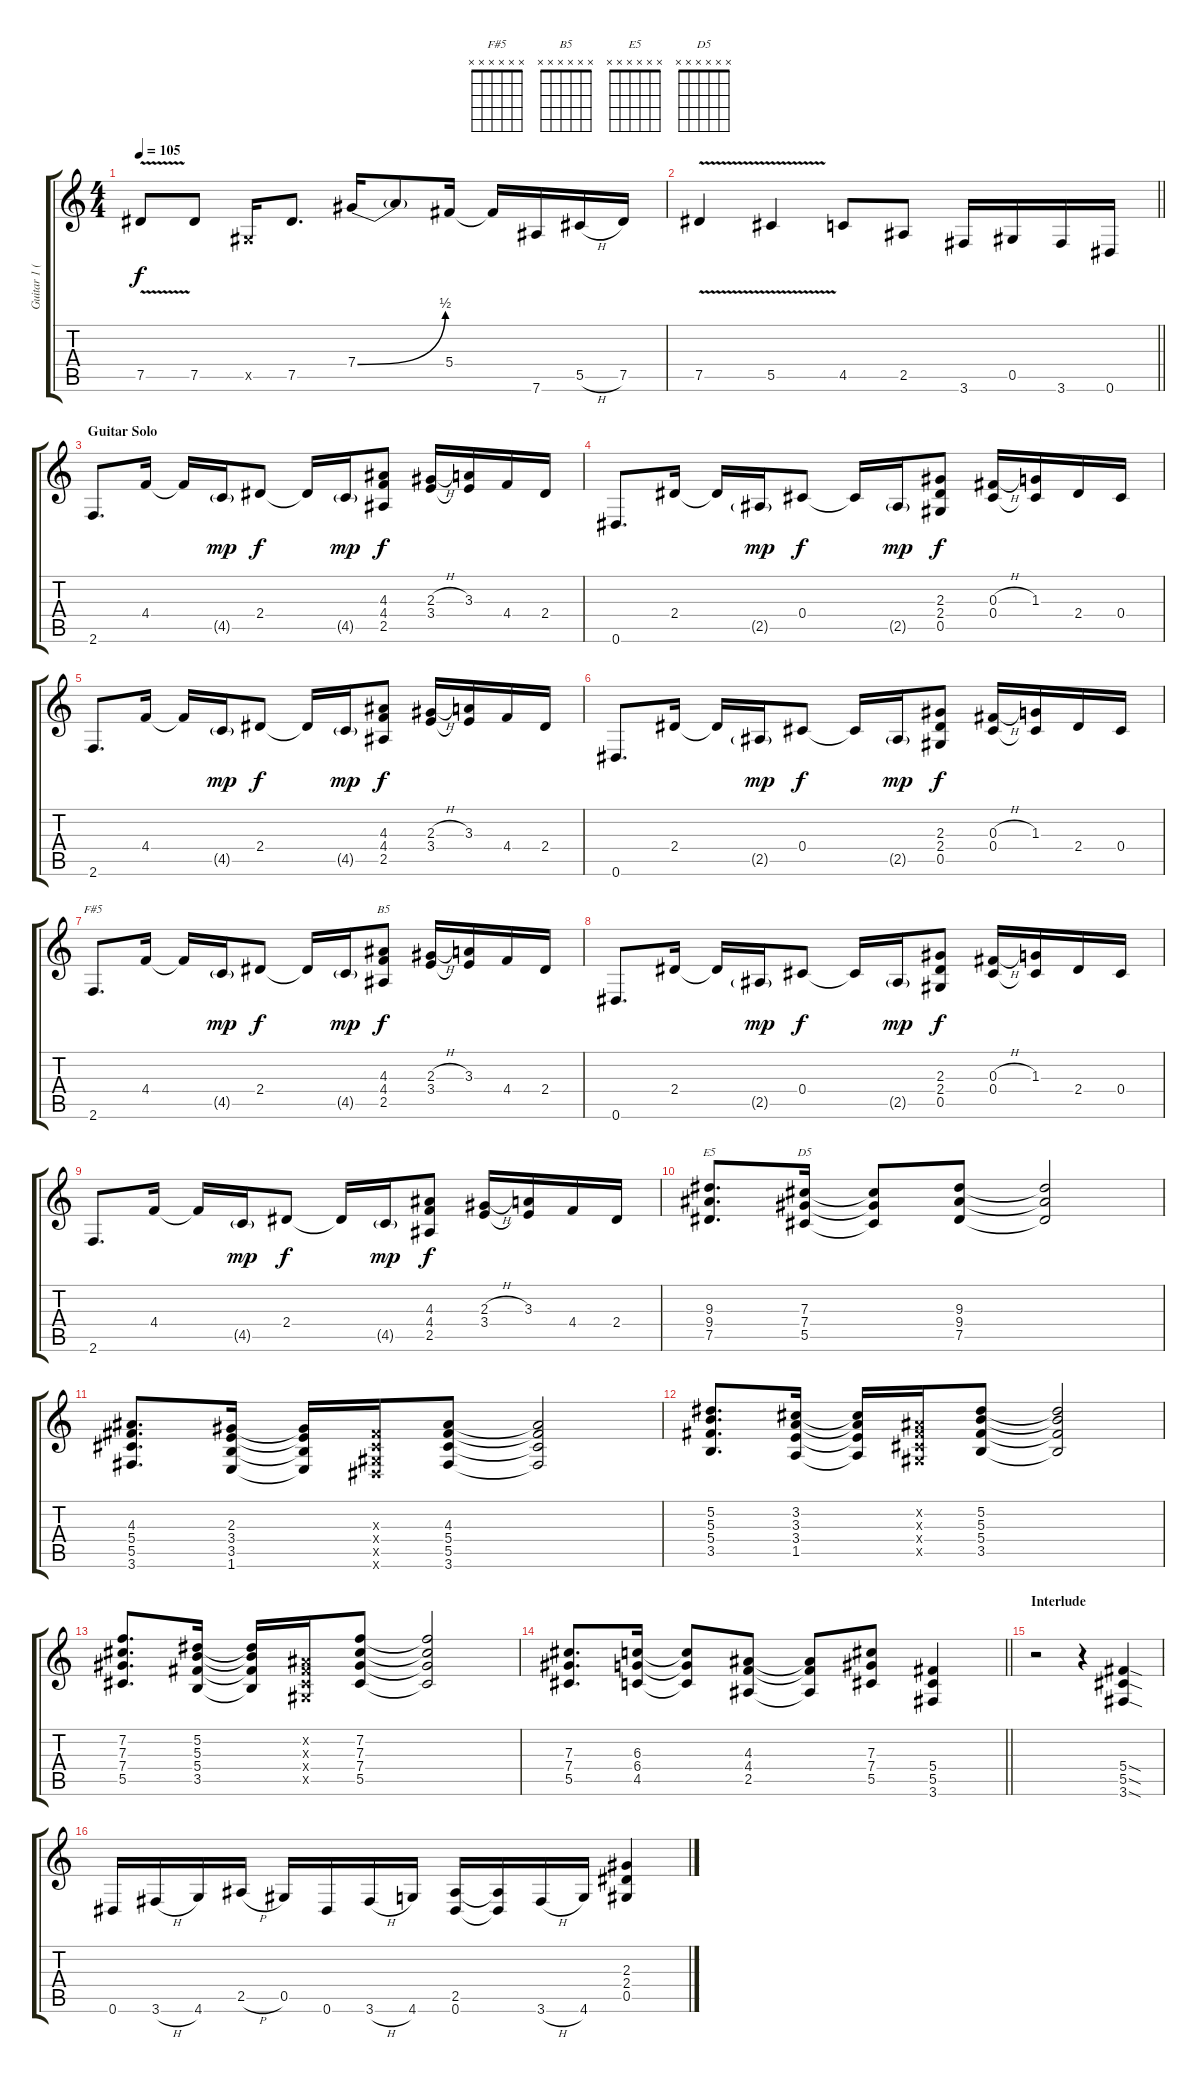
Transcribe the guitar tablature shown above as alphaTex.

\track ("Guitar 1 (Izzy)" "Guitar 1 (") {instrument distortionguitar}
\staff {score tabs}
\tuning (Eb4 Bb3 Gb3 Db3 Ab2 Eb2) {hide}
\chord ("F#5" x x x x x x)
\chord ("B5" x x x x x x)
\chord ("E5" x x x x x x)
\chord ("D5" x x x x x x)
\ts (4 4)
\tempo 105
\clef g2
\ks c
7.5{v}.8{dy f} 7.5.8 0.5{x}.16 7.5.8{d} 7.4{be (bend 0 0 60 2)}.16 7.4{t}.8 5.4.16 5.4{t}.16 7.6.16 5.5{h}.16 7.5.16 |
\barLineRight lightlight
7.5{v}.4 5.5{v}.4 4.5.8 2.5.8 3.6.16 0.5.16 3.6.16 0.6.16 |
\section ("" "Guitar Solo")
2.6.8{d} 4.4.16 4.4{t}.16 4.5{g}.16{dy mp} 2.4.8{dy f} 2.4{t}.16 4.5{g}.16{dy mp} (4.3 4.4 2.5).8{dy f} (2.3{h} 3.4).16 (3.3 3.4{t}).16 4.4.16 2.4.16 |
0.6.8{d} 2.4.16 2.4{t}.16 2.5{g}.16{dy mp} 0.4.8{dy f} 0.4{t}.16 2.5{g}.16{dy mp} (2.3 2.4 0.5).8{dy f} (0.3{h} 0.4).16 (1.3 0.4{t}).16 2.4.16 0.4.16 |
2.6.8{d} 4.4.16 4.4{t}.16 4.5{g}.16{dy mp} 2.4.8{dy f} 2.4{t}.16 4.5{g}.16{dy mp} (4.3 4.4 2.5).8{dy f} (2.3{h} 3.4).16 (3.3 3.4{t}).16 4.4.16 2.4.16 |
0.6.8{d} 2.4.16 2.4{t}.16 2.5{g}.16{dy mp} 0.4.8{dy f} 0.4{t}.16 2.5{g}.16{dy mp} (2.3 2.4 0.5).8{dy f} (0.3{h} 0.4).16 (1.3 0.4{t}).16 2.4.16 0.4.16 |
2.6.8{d ch "F#5"} 4.4.16 4.4{t}.16 4.5{g}.16{dy mp} 2.4.8{dy f} 2.4{t}.16 4.5{g}.16{dy mp} (4.3 4.4 2.5).8{ch "B5" dy f} (2.3{h} 3.4).16 (3.3 3.4{t}).16 4.4.16 2.4.16 |
0.6.8{d} 2.4.16 2.4{t}.16 2.5{g}.16{dy mp} 0.4.8{dy f} 0.4{t}.16 2.5{g}.16{dy mp} (2.3 2.4 0.5).8{dy f} (0.3{h} 0.4).16 (1.3 0.4{t}).16 2.4.16 0.4.16 |
2.6.8{d} 4.4.16 4.4{t}.16 4.5{g}.16{dy mp} 2.4.8{dy f} 2.4{t}.16 4.5{g}.16{dy mp} (4.3 4.4 2.5).8{dy f} (2.3{h} 3.4).16 (3.3 3.4{t}).16 4.4.16 2.4.16 |
(9.3 9.4 7.5).8{d ch "E5"} (7.3 7.4 5.5).16{ch "D5"} (7.3{t} 7.4{t} 5.5{t}).8 (9.3 9.4 7.5).8 (9.3{t} 9.4{t} 7.5{t}).2 |
(4.3 5.4 5.5 3.6).8{d} (2.3 3.4 3.5 1.6).16 (2.3{t} 3.4{t} 3.5{t} 1.6{t}).16 (0.3{x} 0.4{x} 0.5{x} 0.6{x}).16 (4.3 5.4 5.5 3.6).8 (4.3{t} 5.4{t} 5.5{t} 3.6{t}).2 |
(5.2 5.3 5.4 3.5).8{d} (3.2 3.3 3.4 1.5).16 (3.2{t} 3.3{t} 3.4{t} 1.5{t}).16 (0.2{x} 0.3{x} 0.4{x} 0.5{x}).16 (5.2 5.3 5.4 3.5).8 (5.2{t} 5.3{t} 5.4{t} 3.5{t}).2 |
(7.2 7.3 7.4 5.5).8{d} (5.2 5.3 5.4 3.5).16 (5.2{t} 5.3{t} 5.4{t} 3.5{t}).16 (0.2{x} 0.3{x} 0.4{x} 0.5{x}).16 (7.2 7.3 7.4 5.5).8 (7.2{t} 7.3{t} 7.4{t} 5.5{t}).2 |
\barLineRight lightlight
(7.3 7.4 5.5).8{d} (6.3 6.4 4.5).16 (6.3{t} 6.4{t} 4.5{t}).8 (4.3 4.4 2.5).8 (4.3{t} 4.4{t} 2.5{t}).8 (7.3 7.4 5.5).8 (5.4 5.5 3.6).4 |
\section ("" "Interlude")
r.2 r.4 (5.4{sod} 5.5{sod} 3.6{sod}).4 |
0.6.16 3.6{h}.16 4.6.16 2.5{h}.16 0.5.16 0.6.16 3.6{h}.16 4.6.16 (2.5 0.6).16 (2.5{t} 0.6{t}).16 3.6{h}.16 4.6.16 (2.3 2.4 0.5).4
